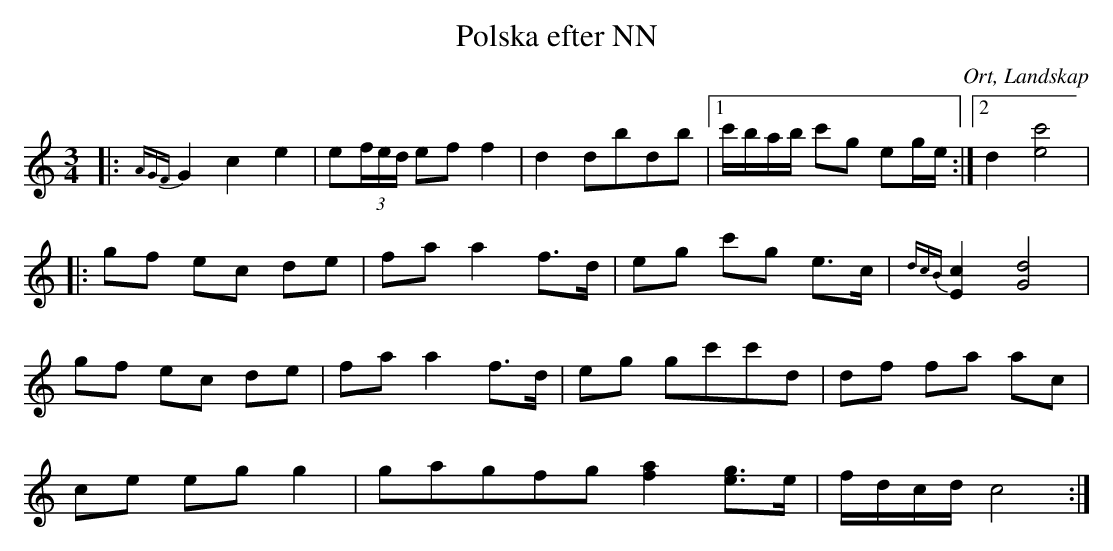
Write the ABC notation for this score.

X:1
T:Polska efter NN
O:Ort, Landskap
M:3/4
L:1/8
K:C
|:{A6/5G6/5F6/5}G2 c2 e2|e(3f/e/d/ ef f2|d2 dbdb|1 c'/b/a/b/ c'g eg/e/:|2 d2 [e4c'4]|
|:gf ec de|fa a2 f>d|eg c'g e>c|{d6/5c6/5B6/5}[c2E2] [G4d4]|
gf ec de|fa a2 f>d|eg gc'c'd|df fa ac|
ce eg g2|g2/5a2/5g2/5f2/5g2/5 [f2a2] [eg]>e|f/d/c/d/  c4:|
